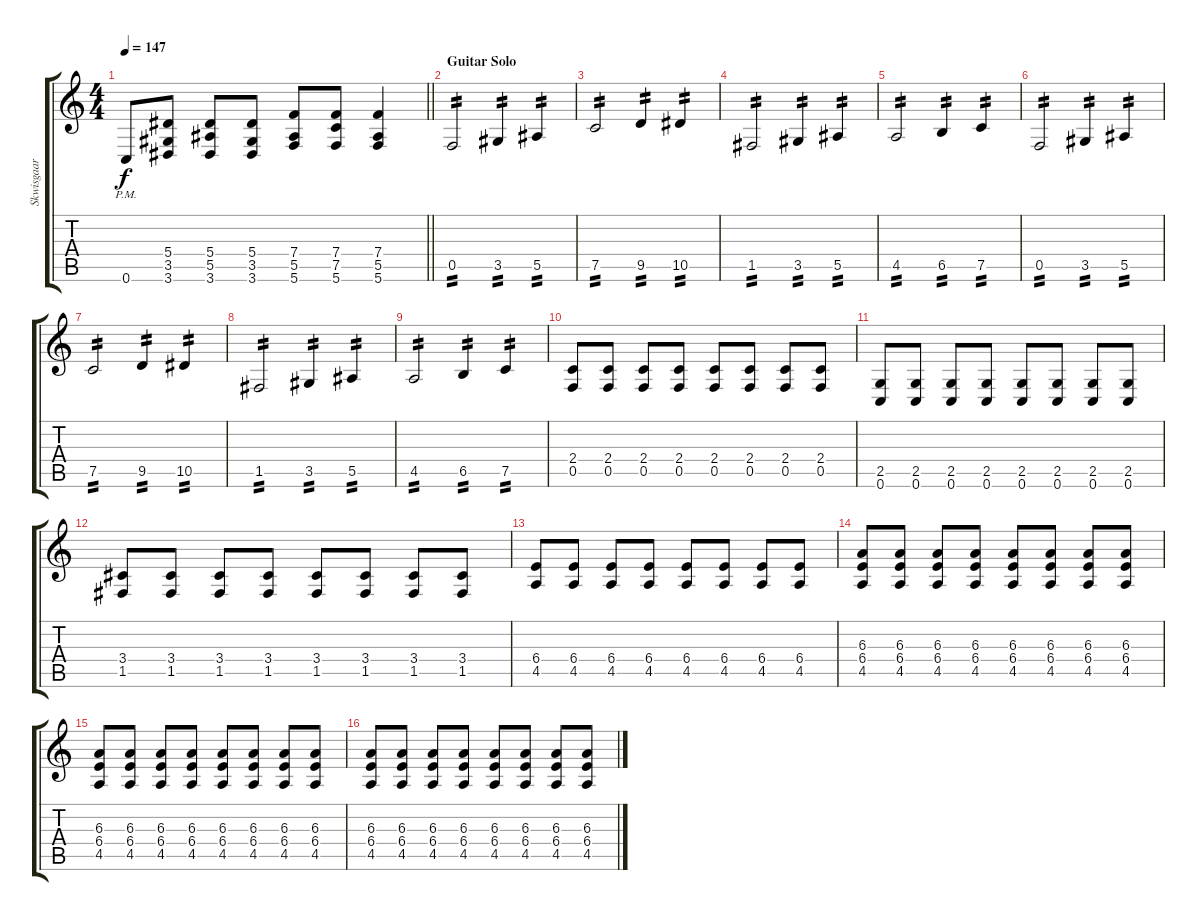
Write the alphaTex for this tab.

\track ("Skwisgaar Skwigelf (Lead Guitar 1)" "Skwisgaar ") {instrument distortionguitar}
\staff {score tabs}
\tuning (C4 G3 Eb3 Bb2 F2 C2) {hide}
\ts (4 4)
\tempo 147
\clef g2
\barLineRight lightlight
\ks c
0.6{pm}.8{dy f} (5.4 3.5 3.6).8 (5.4 5.5 3.6).8 (5.4 3.5 3.6).8 (7.4 5.5 5.6).8 (7.4 7.5 5.6).8 (7.4 5.5 5.6).4 |
\section ("" "Guitar Solo")
0.5.2{tp 2} 3.5.4{tp 2} 5.5.4{tp 2} |
7.5.2{tp 2} 9.5.4{tp 2} 10.5.4{tp 2} |
1.5.2{tp 2} 3.5.4{tp 2} 5.5.4{tp 2} |
4.5.2{tp 2} 6.5.4{tp 2} 7.5.4{tp 2} |
0.5.2{tp 2} 3.5.4{tp 2} 5.5.4{tp 2} |
7.5.2{tp 2} 9.5.4{tp 2} 10.5.4{tp 2} |
1.5.2{tp 2} 3.5.4{tp 2} 5.5.4{tp 2} |
4.5.2{tp 2} 6.5.4{tp 2} 7.5.4{tp 2} |
(2.4 0.5).8 (2.4 0.5).8 (2.4 0.5).8 (2.4 0.5).8 (2.4 0.5).8 (2.4 0.5).8 (2.4 0.5).8 (2.4 0.5).8 |
(2.5 0.6).8 (2.5 0.6).8 (2.5 0.6).8 (2.5 0.6).8 (2.5 0.6).8 (2.5 0.6).8 (2.5 0.6).8 (2.5 0.6).8 |
(3.4 1.5).8 (3.4 1.5).8 (3.4 1.5).8 (3.4 1.5).8 (3.4 1.5).8 (3.4 1.5).8 (3.4 1.5).8 (3.4 1.5).8 |
(6.4 4.5).8 (6.4 4.5).8 (6.4 4.5).8 (6.4 4.5).8 (6.4 4.5).8 (6.4 4.5).8 (6.4 4.5).8 (6.4 4.5).8 |
(6.3 6.4 4.5).8 (6.3 6.4 4.5).8 (6.3 6.4 4.5).8 (6.3 6.4 4.5).8 (6.3 6.4 4.5).8 (6.3 6.4 4.5).8 (6.3 6.4 4.5).8 (6.3 6.4 4.5).8 |
(6.3 6.4 4.5).8 (6.3 6.4 4.5).8 (6.3 6.4 4.5).8 (6.3 6.4 4.5).8 (6.3 6.4 4.5).8 (6.3 6.4 4.5).8 (6.3 6.4 4.5).8 (6.3 6.4 4.5).8 |
(6.3 6.4 4.5).8 (6.3 6.4 4.5).8 (6.3 6.4 4.5).8 (6.3 6.4 4.5).8 (6.3 6.4 4.5).8 (6.3 6.4 4.5).8 (6.3 6.4 4.5).8 (6.3 6.4 4.5).8
